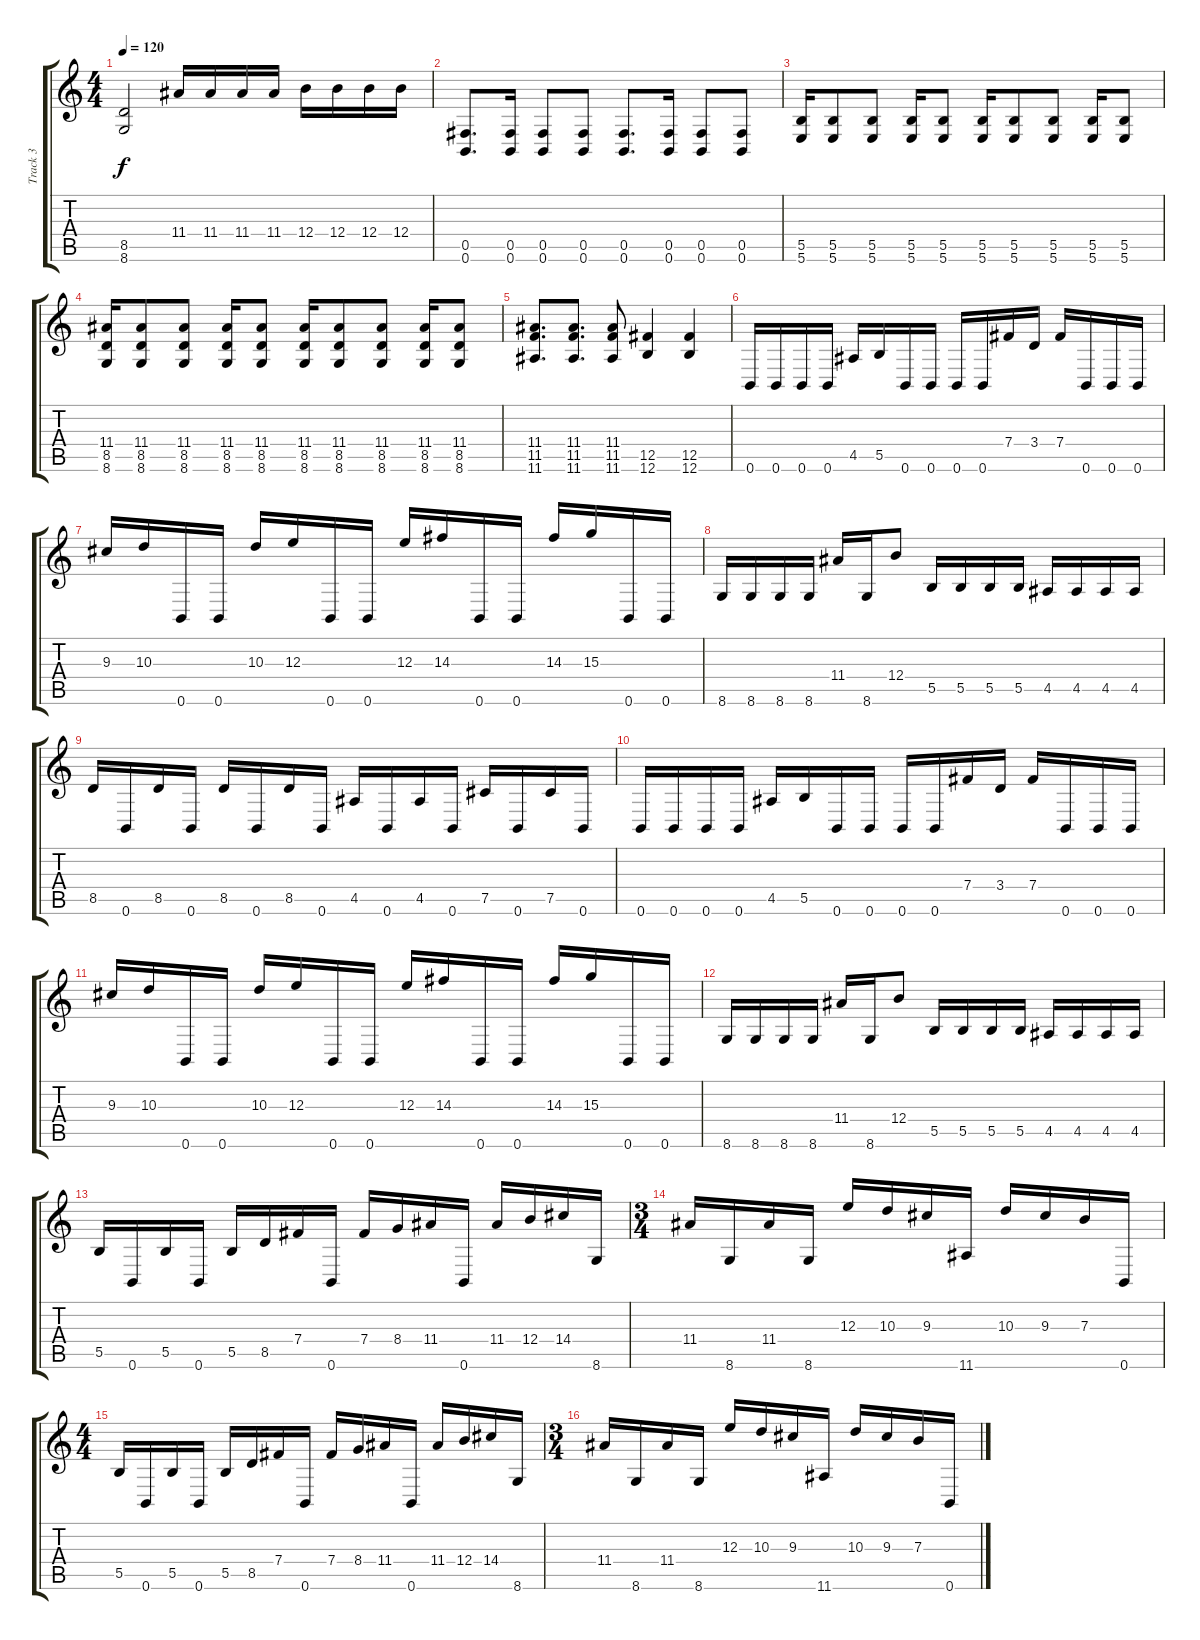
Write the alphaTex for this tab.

\track ("Track 3" "Track 3") {instrument distortionguitar}
\staff {score tabs}
\tuning (Db4 Ab3 E3 B2 Gb2 B1) {hide}
\ts (4 4)
\tempo 120
\clef g2
\ks c
(8.5{t} 8.6{t}).2{dy f} 11.4.16 11.4.16 11.4.16 11.4.16 12.4.16 12.4.16 12.4.16 12.4.16 |
(0.5 0.6).8{d} (0.5 0.6).16 (0.5 0.6).8 (0.5 0.6).8 (0.5 0.6).8{d} (0.5 0.6).16 (0.5 0.6).8 (0.5 0.6).8 |
(5.5 5.6).16 (5.5 5.6).8 (5.5 5.6).8 (5.5 5.6).16 (5.5 5.6).8 (5.5 5.6).16 (5.5 5.6).8 (5.5 5.6).8 (5.5 5.6).16 (5.5 5.6).8 |
(11.4 8.5 8.6).16 (11.4 8.5 8.6).8 (11.4 8.5 8.6).8 (11.4 8.5 8.6).16 (11.4 8.5 8.6).8 (11.4 8.5 8.6).16 (11.4 8.5 8.6).8 (11.4 8.5 8.6).8 (11.4 8.5 8.6).16 (11.4 8.5 8.6).8 |
(11.4 11.5 11.6).8{d} (11.4 11.5 11.6).8{d} (11.4 11.5 11.6).8 (12.5 12.6).4 (12.5 12.6).4 |
0.6.16 0.6.16 0.6.16 0.6.16 4.5.16 5.5.16 0.6.16 0.6.16 0.6.16 0.6.16 7.4.16 3.4.16 7.4.16 0.6.16 0.6.16 0.6.16 |
9.3.16 10.3.16 0.6.16 0.6.16 10.3.16 12.3.16 0.6.16 0.6.16 12.3.16 14.3.16 0.6.16 0.6.16 14.3.16 15.3.16 0.6.16 0.6.16 |
8.6.16 8.6.16 8.6.16 8.6.16 11.4.16 8.6.16 12.4.8 5.5.16 5.5.16 5.5.16 5.5.16 4.5.16 4.5.16 4.5.16 4.5.16 |
8.5.16 0.6.16 8.5.16 0.6.16 8.5.16 0.6.16 8.5.16 0.6.16 4.5.16 0.6.16 4.5.16 0.6.16 7.5.16 0.6.16 7.5.16 0.6.16 |
0.6.16 0.6.16 0.6.16 0.6.16 4.5.16 5.5.16 0.6.16 0.6.16 0.6.16 0.6.16 7.4.16 3.4.16 7.4.16 0.6.16 0.6.16 0.6.16 |
9.3.16 10.3.16 0.6.16 0.6.16 10.3.16 12.3.16 0.6.16 0.6.16 12.3.16 14.3.16 0.6.16 0.6.16 14.3.16 15.3.16 0.6.16 0.6.16 |
8.6.16 8.6.16 8.6.16 8.6.16 11.4.16 8.6.16 12.4.8 5.5.16 5.5.16 5.5.16 5.5.16 4.5.16 4.5.16 4.5.16 4.5.16 |
5.5.16 0.6.16 5.5.16 0.6.16 5.5.16 8.5.16 7.4.16 0.6.16 7.4.16 8.4.16 11.4.16 0.6.16 11.4.16 12.4.16 14.4.16 8.6.16 |
\ts (3 4)
11.4.16 8.6.16 11.4.16 8.6.16 12.3.16 10.3.16 9.3.16 11.6.16 10.3.16 9.3.16 7.3.16 0.6.16 |
\ts (4 4)
5.5.16 0.6.16 5.5.16 0.6.16 5.5.16 8.5.16 7.4.16 0.6.16 7.4.16 8.4.16 11.4.16 0.6.16 11.4.16 12.4.16 14.4.16 8.6.16 |
\ts (3 4)
11.4.16 8.6.16 11.4.16 8.6.16 12.3.16 10.3.16 9.3.16 11.6.16 10.3.16 9.3.16 7.3.16 0.6.16
